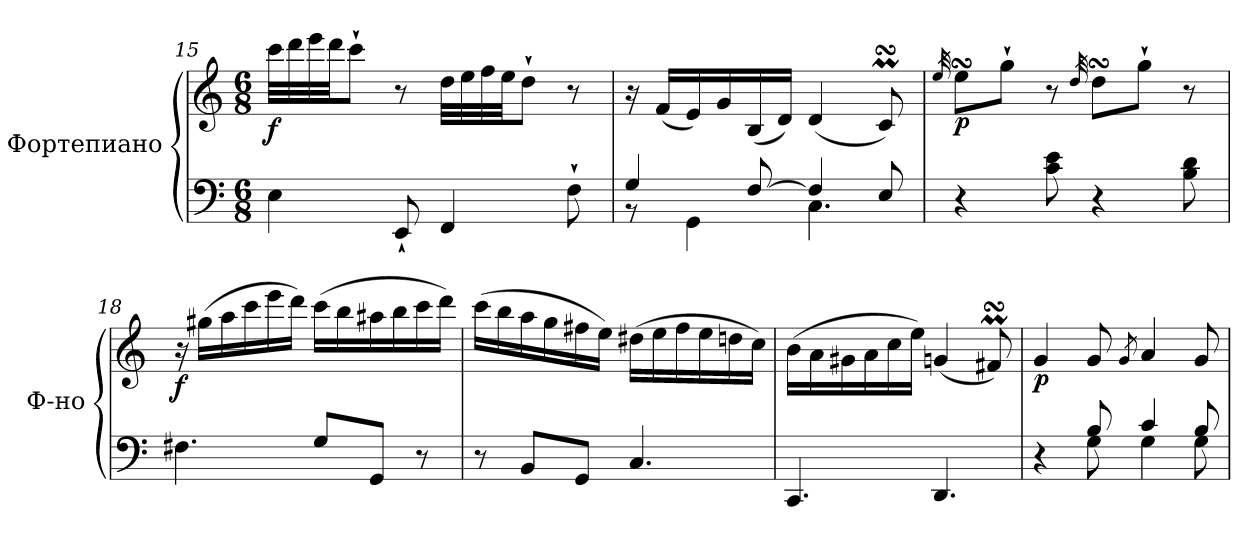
**kern	**kern	**dynam
*part1	*part1	*part1
*staff2	*staff1	*staff1/2
*I"Фортепиано	*	*
*I'Ф-но	*	*
*clefF4	*clefG2	*
*k[]	*k[]	*
*M6/8	*M6/8	*
=15	=15	=15
!	!	!LO:DY:b
4E\	32ccc\LLL	f
.	32ddd\	.
.	32eee\	.
.	32ddd\JJ	.
.	8ccc`>\J	.
8EE`</	8r	.
4FF/	32dd\LLL	.
.	32ee\	.
.	32ff\	.
.	32ee\JJ	.
.	8dd`>\J	.
8F`>\	8r	.
=16	=16	=16
*^	*	*
4G/	8rBB	16r	.
.	.	(<16f/LL	.
.	4GG\	16e/)	.
.	.	16g/	.
[8F/	.	(<16B/	.
.	.	16d/JJ)	.
4F/]	4.C\	(<4d/	.
8E/	.	8cMsSSs/)	.
*v	*v	*	*
!!LO:LB:g=z
=17	=17	=17
.	32qee/	.
!	!	!LO:DY:b
4r	8eesSsS\L	p
.	8gg`\J	.
8c\ 8e\	8r	.
.	32qdd/	.
4r	8ddsSSS\L	.
.	8gg`\J	.
8B\ 8d\	8r	.
=18	=18	=18
!	!	!LO:DY:b
4.F#X\	16r	f
.	(>16gg#X\LL	.
.	16aa\	.
.	16ccc\	.
.	16eee\	.
.	16ddd\JJ)	.
8G/L	(>16ccc\LL	.
.	16bb\	.
8GG/J	16aa#X\	.
.	16bb\	.
8r	16ccc\	.
.	16ddd\JJ)	.
=19	=19	=19
8r	(>16ccc\LL	.
.	16bb\	.
8BB/L	16aa\	.
.	16gg\	.
8GG/J	16ff#X\	.
.	16ee\JJ)	.
4.C/	(>16dd#X\LL	.
.	16ee\	.
.	16ff#\	.
.	16ee\	.
.	16ddn\	.
.	16cc\JJ)	.
!!LO:PB:g=z
=20	=20	=20
4.CC/	(>16b\LL	.
.	16a\	.
.	16g#X\	.
.	16a\	.
.	16cc\	.
.	16ee\JJ)	.
4.DD/	(<4gn/	.
.	8f#XmsSsS/)	.
=21	=21	=21
*^	*	*
!	!	!	!LO:DY:b
4r	4ryy	4g/	p
8B/	8G\	8g/	.
.	.	8qg/	.
4c/	4G\	4a/	.
8B/	8G\	8g/	.
*v	*v	*	*
=	=	=
*-	*-	*-
